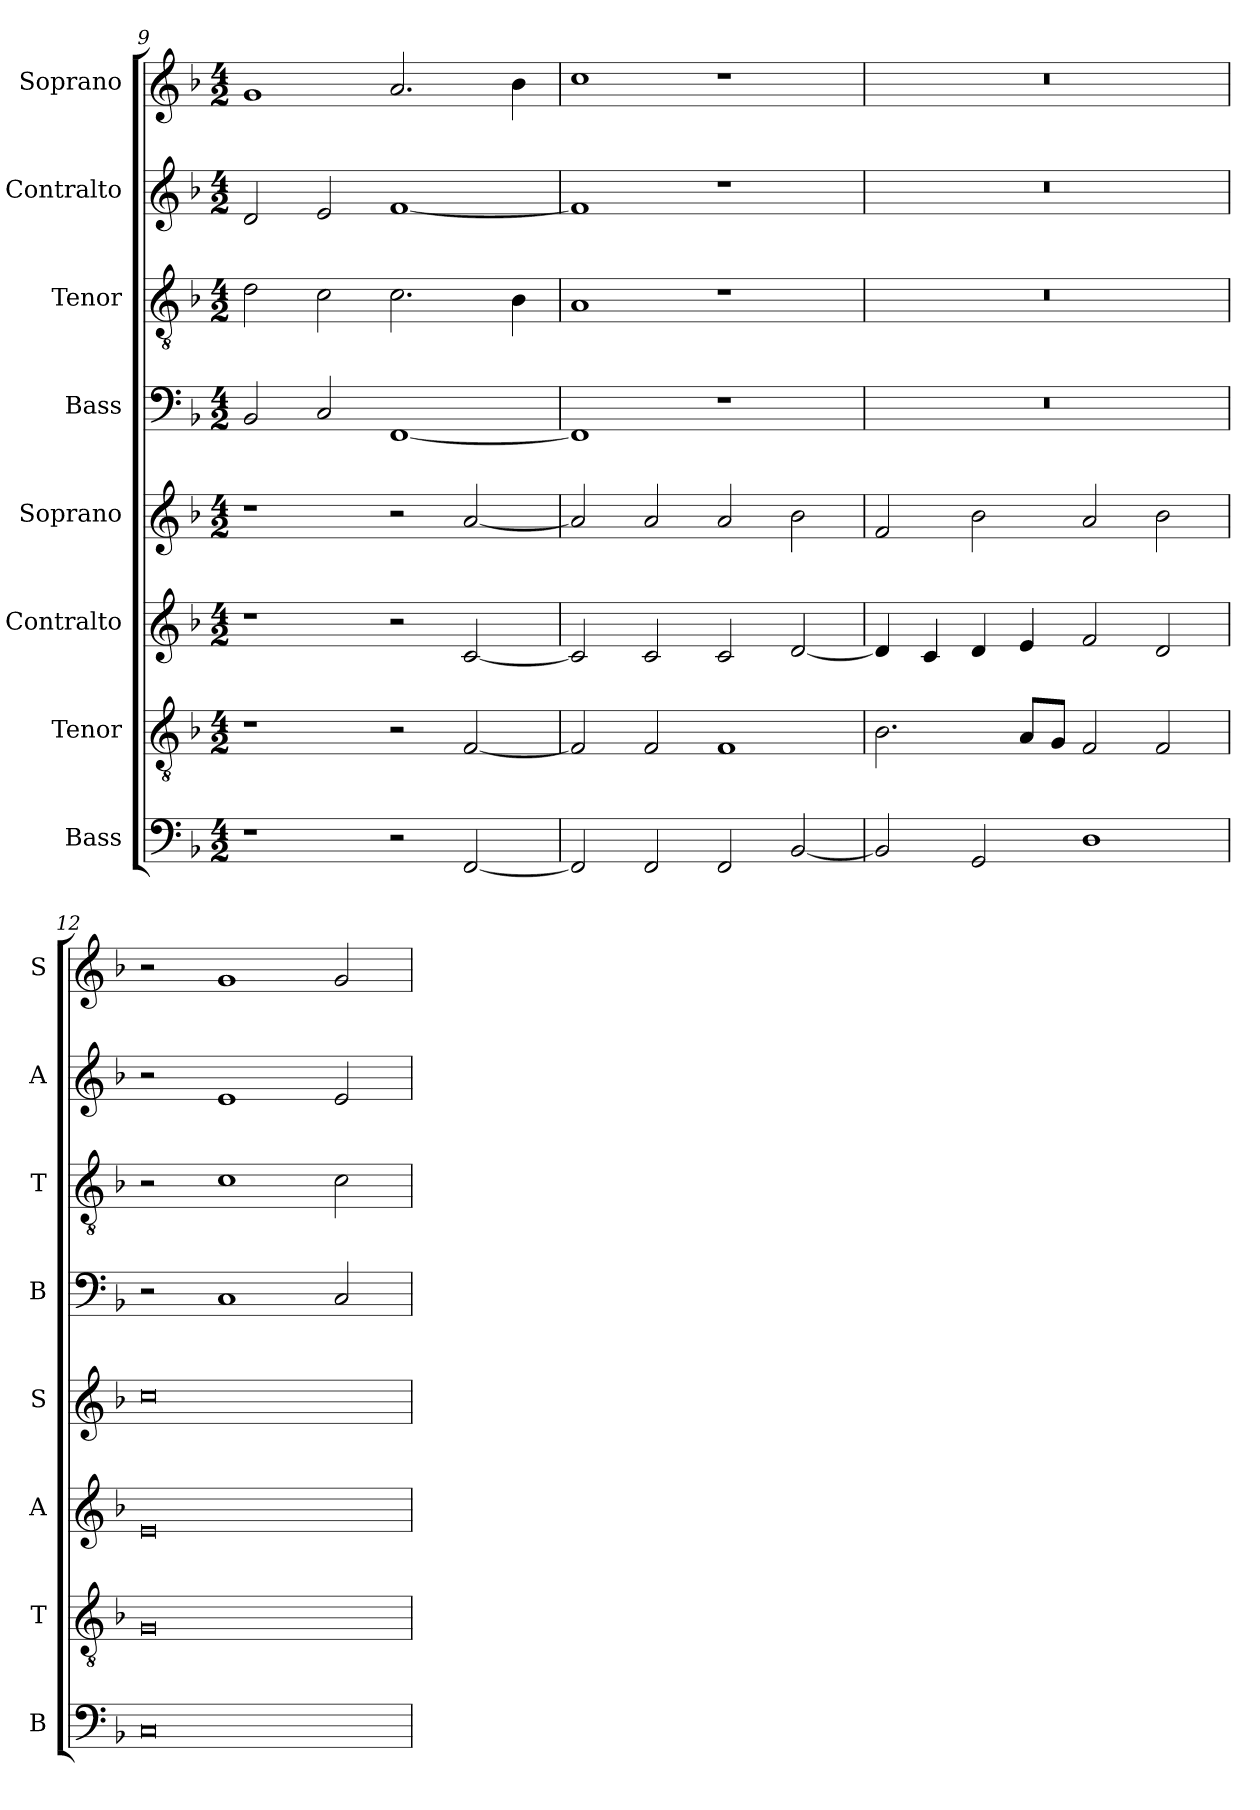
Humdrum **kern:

**kern	**kern	**kern	**kern	**kern	**kern	**kern	**kern
*part8	*part7	*part6	*part5	*part4	*part3	*part2	*part1
*staff8	*staff7	*staff6	*staff5	*staff4	*staff3	*staff2	*staff1
*I"Bass	*I"Tenor	*I"Contralto	*I"Soprano	*I"Bass	*I"Tenor	*I"Contralto	*I"Soprano
*I'B	*I'T	*I'A	*I'S	*I'B	*I'T	*I'A	*I'S
*clefF4	*clefGv2	*clefG2	*clefG2	*clefF4	*clefGv2	*clefG2	*clefG2
*k[b-]	*k[b-]	*k[b-]	*k[b-]	*k[b-]	*k[b-]	*k[b-]	*k[b-]
*F:ion	*F:ion	*F:ion	*F:ion	*F:ion	*F:ion	*F:ion	*F:ion
*M4/2	*M4/2	*M4/2	*M4/2	*M4/2	*M4/2	*M4/2	*M4/2
=9	=9	=9	=9	=9	=9	=9	=9
1r	1r	1r	1r	2BB-	2d	2d	1g
.	.	.	.	2C	2c	2e	.
2r	2r	2r	2r	[1FF	2.c	[1f	2.a
[2FF	[2F	[2c	[2a	.	.	.	.
.	.	.	.	.	4B-	.	4b-
=10	=10	=10	=10	=10	=10	=10	=10
2FF]	2F]	2c]	2a]	1FF]	1A	1f]	1cc
2FF	2F	2c	2a	.	.	.	.
2FF	1F	2c	2a	1r	1r	1r	1r
[2BB-	.	[2d	2b-	.	.	.	.
=11	=11	=11	=11	=11	=11	=11	=11
2BB-]	2.B-	4d]	2f	0r	0r	0r	0r
.	.	4c	.	.	.	.	.
2GG	.	4d	2b-	.	.	.	.
.	8A/L	4e	.	.	.	.	.
.	8G/J	.	.	.	.	.	.
1D	2F	2f	2a	.	.	.	.
.	2F	2d	2b-	.	.	.	.
=12	=12	=12	=12	=12	=12	=12	=12
0C	0G	0e	0cc	2r	2r	2r	2r
.	.	.	.	1C	1c	1e	1g
.	.	.	.	2C	2c	2e	2g
=	=	=	=	=	=	=	=
*-	*-	*-	*-	*-	*-	*-	*-
